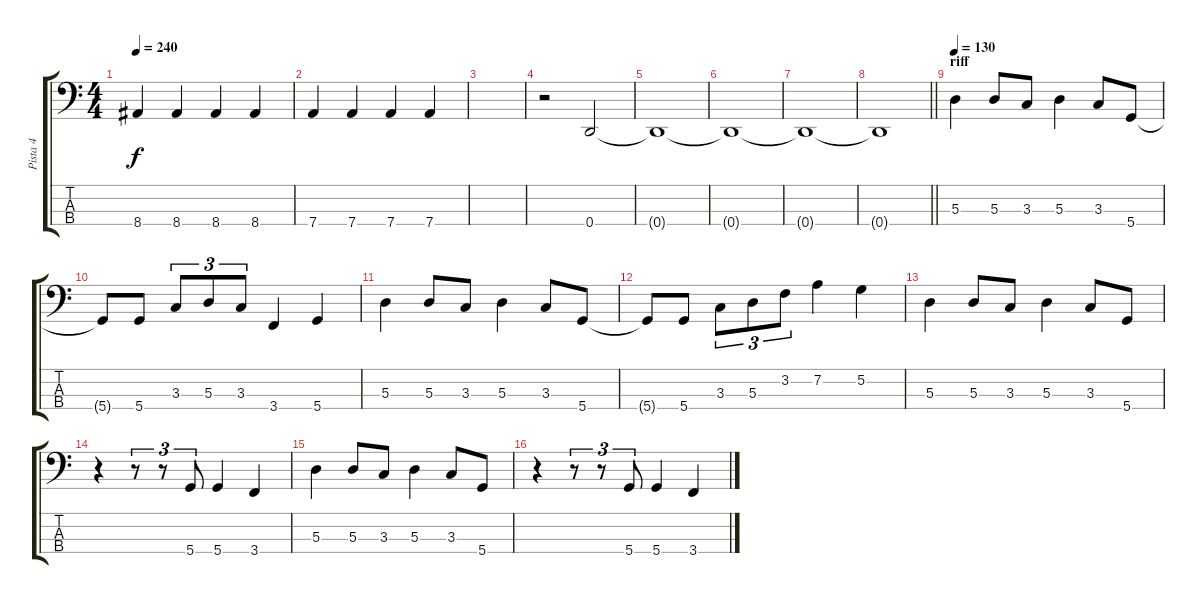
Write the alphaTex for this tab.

\track ("Pista 4" "Pista 4") {instrument electricbassfinger}
\staff {score tabs}
\tuning (G2 D2 A1 D1) {hide}
\ts (4 4)
\tempo 240
\clef f4
\ks c
8.4.4{dy f} 8.4.4 8.4.4 8.4.4 |
7.4.4 7.4.4 7.4.4 7.4.4 |
|
r.2 0.4.2 |
0.4{t}.1 |
0.4{t}.1 |
0.4{t}.1 |
\barLineRight lightlight
0.4{t}.1 |
\section ("" "riff")
\tempo 130
5.3.4 5.3.8 3.3.8 5.3.4 3.3.8 5.4.8 |
5.4{t}.8 5.4.8 3.3.8{tu (3 2)} 5.3.8{tu (3 2)} 3.3.8{tu (3 2)} 3.4.4 5.4.4 |
5.3.4 5.3.8 3.3.8 5.3.4 3.3.8 5.4.8 |
5.4{t}.8 5.4.8 3.3.8{tu (3 2)} 5.3.8{tu (3 2)} 3.2.8{tu (3 2)} 7.2.4 5.2.4 |
5.3.4 5.3.8 3.3.8 5.3.4 3.3.8 5.4.8 |
r.4 r.8{tu (3 2)} r.8{tu (3 2)} 5.4.8{tu (3 2)} 5.4.4 3.4.4 |
5.3.4 5.3.8 3.3.8 5.3.4 3.3.8 5.4.8 |
r.4 r.8{tu (3 2)} r.8{tu (3 2)} 5.4.8{tu (3 2)} 5.4.4 3.4.4
